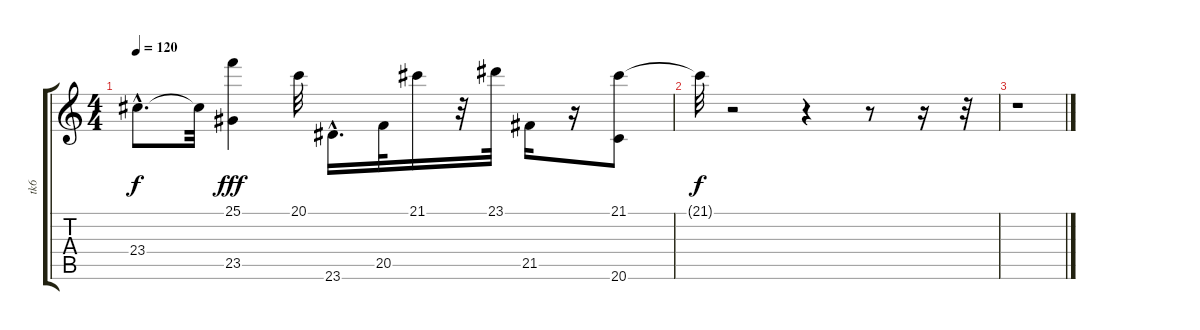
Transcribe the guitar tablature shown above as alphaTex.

\track ("tk6" "tk6") {instrument stringensemble1}
\staff {score tabs}
\tuning (E4 B3 G3 D3 A2 E2) {hide}
\ts (4 4)
\tempo 120
\clef g2
\ks c
23.4{hac t}.8{d dy f} 23.4{t}.32 (25.1 23.5).4{dy fff} 20.1.32 23.6{hac}.16{d} 20.5.32 21.1.16 r.32 23.1.32 21.5.16 r.16 (21.1 20.6).8 |
21.1{t}.32{dy f} r.2 r.4 r.8 r.16 r.32 |
r.1
